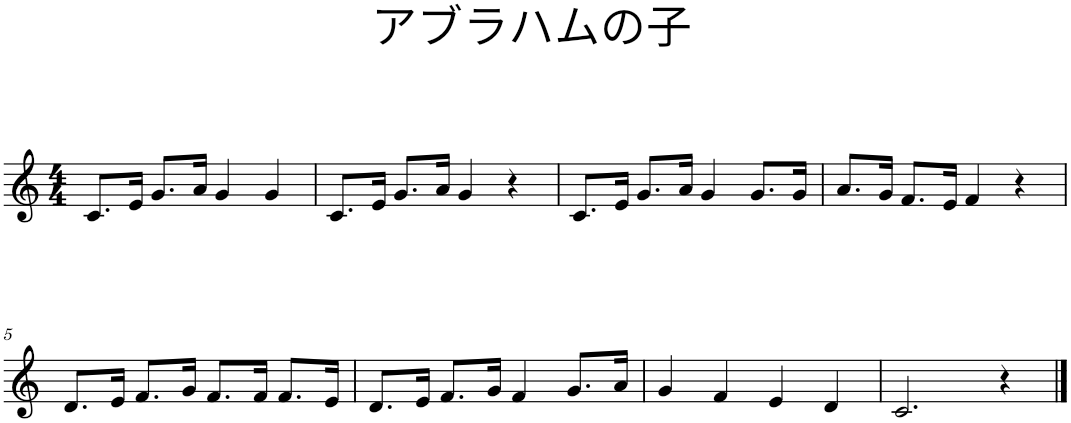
**kern
*part1
*staff1
*I"Piano
*I'Pno.
*clefG2
*k[]
*M4/4
=1
8.c/L
16e/Jk
8.g/L
16a/Jk
4g/
4g/
=2
8.c/L
16e/Jk
8.g/L
16a/Jk
4g/
4r
=3
8.c/L
16e/Jk
8.g/L
16a/Jk
4g/
8.g/L
16g/Jk
=4
8.a/L
16g/Jk
8.f/L
16e/Jk
4f/
4r
!!LO:LB:g=z
=5
8.d/L
16e/Jk
8.f/L
16g/Jk
8.f/L
16f/Jk
8.f/L
16e/Jk
=6
8.d/L
16e/Jk
8.f/L
16g/Jk
4f/
8.g/L
16a/Jk
=7
4g/
4f/
4e/
4d/
=8
2.c/
4r
==
*-
